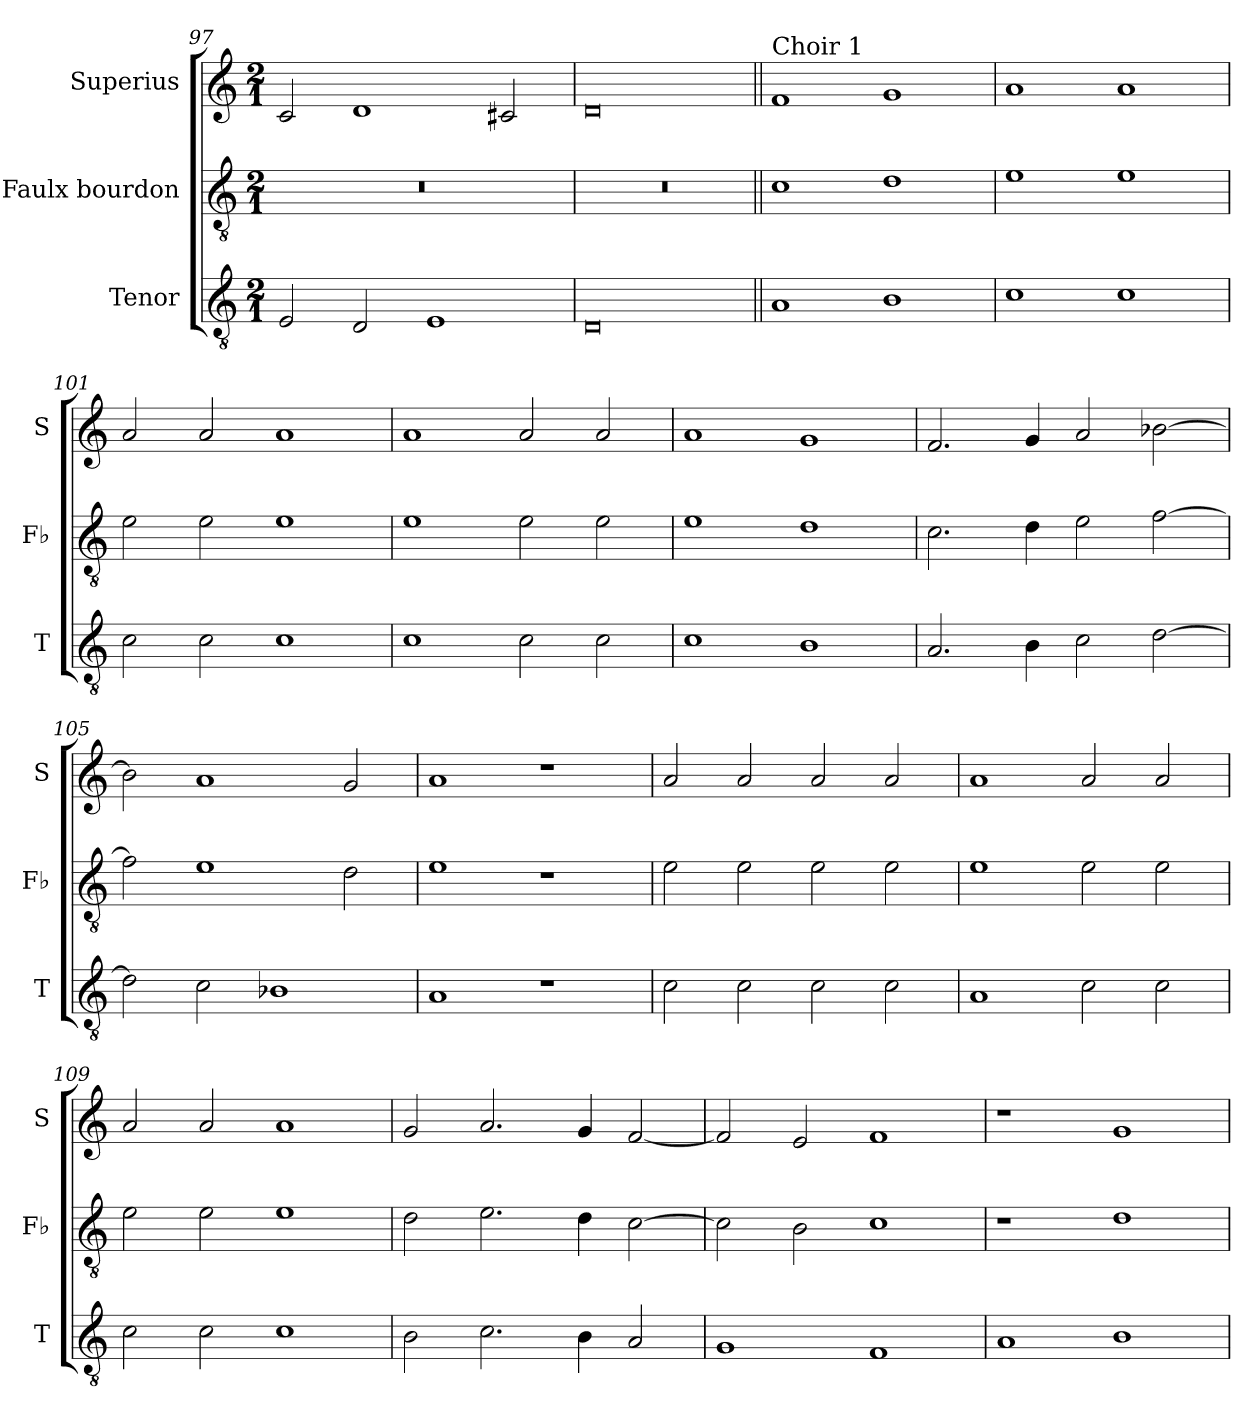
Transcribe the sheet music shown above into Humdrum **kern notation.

**kern	**kern	**kern
*part3	*part2	*part1
*staff3	*staff2	*staff1
*I"Tenor	*I":Faulx bourdon	*I"Superius
*I'T	*I'Fb	*I'S
*clefGv2	*clefGv2	*clefG2
*k[]	*k[]	*k[]
*M2/1	*M2/1	*M2/1
=97	=97	=97
2E/	0r	2c/
2D/	.	1d
1E	.	.
.	.	2c#X/
=98	=98	=98
0D	0r	0d
=99||	=99||	=99||
!	!	!LO:TX:a:t=Choir 1
1A	1c	1f
1B	1d	1g
=100	=100	=100
1c	1e	1a
1c	1e	1a
=101	=101	=101
2c\	2e\	2a/
2c\	2e\	2a/
1c	1e	1a
=102	=102	=102
1c	1e	1a
2c\	2e\	2a/
2c\	2e\	2a/
=103	=103	=103
1c	1e	1a
1B	1d	1g
=104	=104	=104
2.A/	2.c\	2.f/
4B\	4d\	4g/
2c\	2e\	2a/
[2d\	[2f\	[2b-X\
=105	=105	=105
2d\]	2f\]	2b-\]
2c\	1e	1a
1B-X	.	.
.	2d\	2g/
=106	=106	=106
1A	1e	1a
1r	1r	1r
=107	=107	=107
2c\	2e\	2a/
2c\	2e\	2a/
2c\	2e\	2a/
2c\	2e\	2a/
=108	=108	=108
1A	1e	1a
2c\	2e\	2a/
2c\	2e\	2a/
=109	=109	=109
2c\	2e\	2a/
2c\	2e\	2a/
1c	1e	1a
=110	=110	=110
2B\	2d\	2g/
2.c\	2.e\	2.a/
4B\	4d\	4g/
2A/	[2c\	[2f/
=111	=111	=111
1G	2c\]	2f/]
.	2B\	2e/
1F	1c	1f
=112	=112	=112
1A	1r	1r
1B	1d	1g
=	=	=
*-	*-	*-
